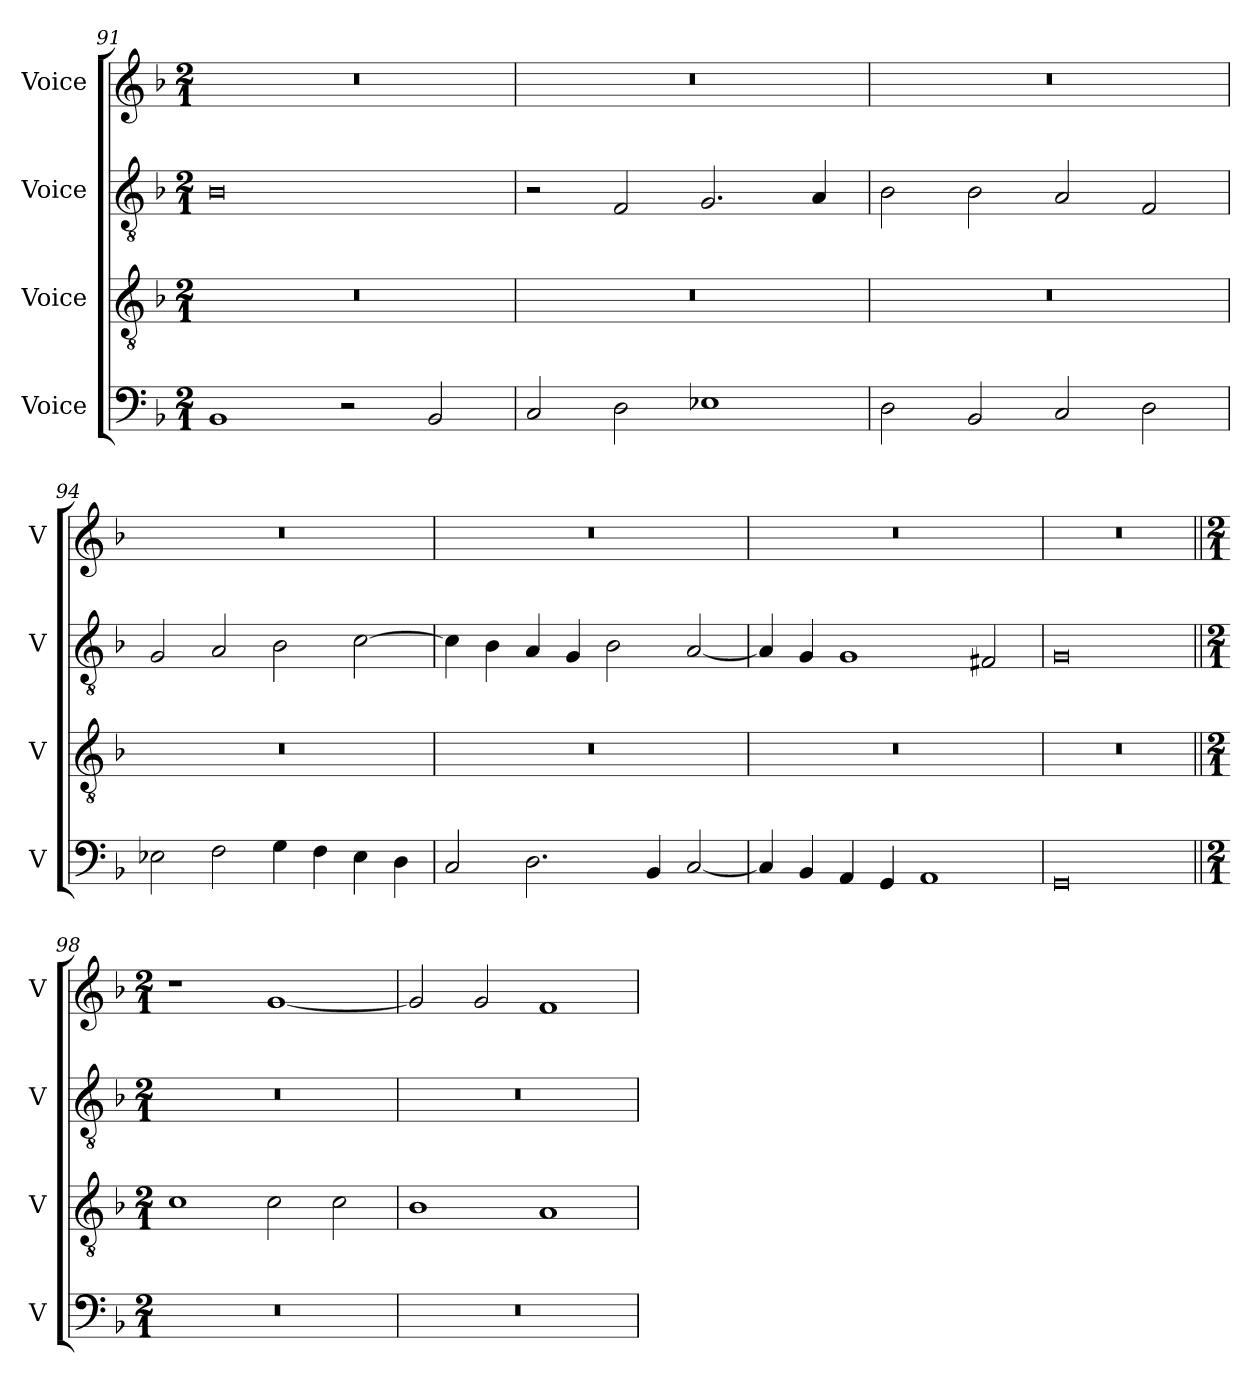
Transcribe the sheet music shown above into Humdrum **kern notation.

**kern	**kern	**kern	**kern
*part4	*part3	*part2	*part1
*staff4	*staff3	*staff2	*staff1
*I"Voice	*I"Voice	*I"Voice	*I"Voice
*I'V	*I'V	*I'V	*I'V
!!LO:PB:g=z
*clefF4	*clefGv2	*clefGv2	*clefG2
*k[b-]	*k[b-]	*k[b-]	*k[b-]
*M2/1	*M2/1	*M2/1	*M2/1
=91	=91	=91	=91
1BB-	0r	0B-	0r
2r	.	.	.
2BB-/	.	.	.
=92	=92	=92	=92
2C/	0r	2r	0r
2D\	.	2F/	.
1E-X	.	2.G/	.
.	.	4A/	.
=93	=93	=93	=93
2D\	0r	2B-\	0r
2BB-/	.	2B-\	.
2C/	.	2A/	.
2D\	.	2F/	.
=94	=94	=94	=94
2E-X\	0r	2G/	0r
2F\	.	2A/	.
4G\	.	2B-\	.
4F\	.	.	.
4E-\	.	[2c\	.
4D\	.	.	.
!!LO:LB:g=z
=95	=95	=95	=95
2C/	0r	4c\]	0r
.	.	4B-\	.
2.D\	.	4A/	.
.	.	4G/	.
.	.	2B-\	.
4BB-/	.	.	.
[2C/	.	[2A/	.
=96	=96	=96	=96
4C/]	0r	4A/]	0r
4BB-/	.	4G/	.
4AA/	.	1G	.
4GG/	.	.	.
1AA	.	.	.
.	.	2F#X/	.
=97	=97	=97	=97
0GG	0r	0G	0r
=98||	=98||	=98||	=98||
*M2/1	*M2/1	*M2/1	*M2/1
0r	1c	0r	1r
.	2c\	.	[1g
.	2c\	.	.
!!LO:LB:g=z
=99	=99	=99	=99
0r	1B-	0r	2g/]
.	.	.	2g/
.	1A	.	1f
=	=	=	=
*-	*-	*-	*-
